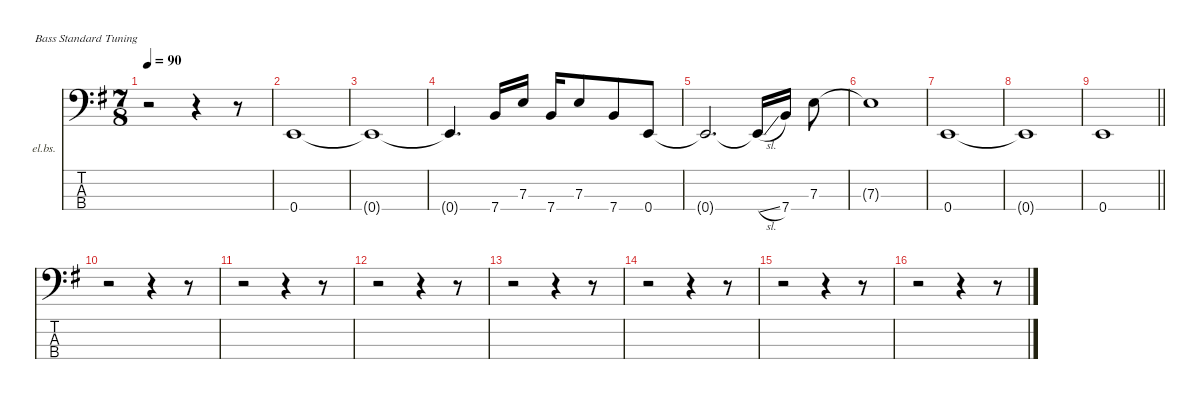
\defaultSystemsLayout 4
\hideDynamics
\bracketExtendMode nobrackets
\firstSystemTrackNameOrientation horizontal
\otherSystemsTrackNameOrientation horizontal
\track ("Untitled" "el.bs.") {instrument electricbassfinger}
\staff {score tabs}
\tuning (G2 D2 A1 E1)
\ts (7 8)
\tempo 90
\clef f4
\ks g
r.2{dy f} r.4 r.8 |
0.4{acc forcenatural}.1 |
0.4{t acc forcenatural}.1 |
0.4{t acc forcenatural}.4{d} 7.4{acc forcenatural}.16 7.3{acc forcenatural}.16 7.4{acc forcenatural}.16 7.3{acc forcenatural}.8 7.4{acc forcenatural}.8 0.4{acc forcenatural}.8 |
0.4{t acc forcenatural}.2{d} 0.4{sl t acc forcenatural}.16 7.4{acc forcenatural}.16 7.3{acc forcenatural}.8 |
7.3{t acc forcenatural}.1 |
0.4{acc forcenatural}.1 |
0.4{t acc forcenatural}.1 |
\barLineRight lightlight
0.4{acc forcenatural}.1 |
r.2 r.4 r.8 |
r.2 r.4 r.8 |
r.2 r.4 r.8 |
r.2 r.4 r.8 |
r.2 r.4 r.8 |
r.2 r.4 r.8 |
r.2 r.4 r.8
